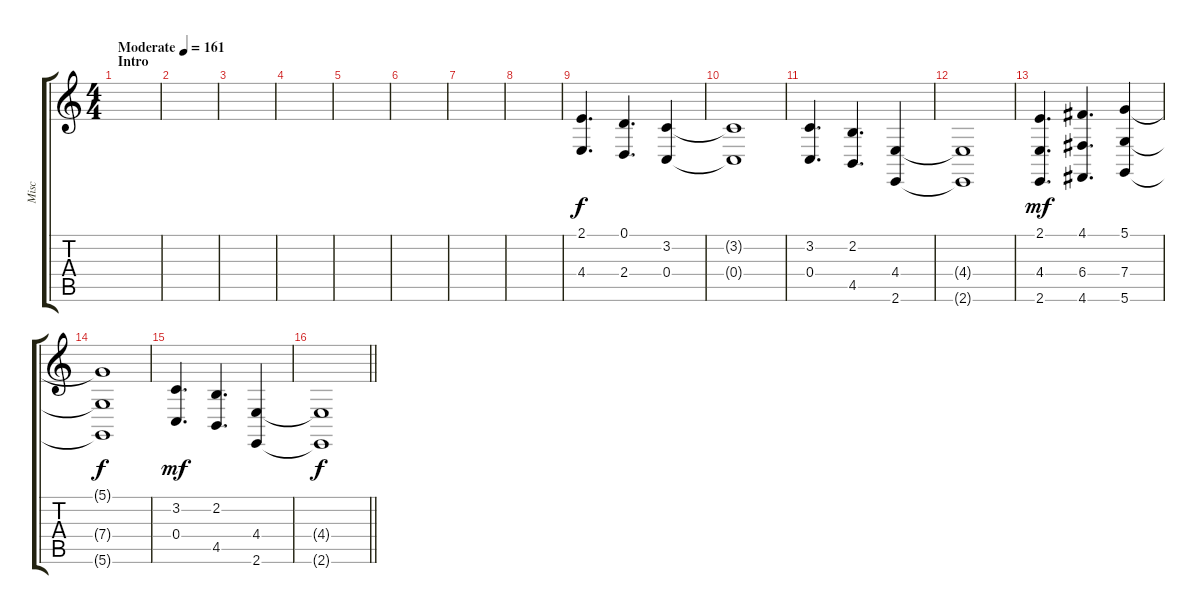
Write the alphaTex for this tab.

\track ("Misc" "Misc") {instrument choiraahs}
\staff {score tabs}
\tuning (D4 A3 F3 C3 G2 D2) {hide}
\ts (4 4)
\section ("" "Intro")
\tempo (161 "Moderate")
\clef g2
\ks c
|
|
|
|
|
|
|
|
(2.1 4.4).4{d} (0.1 2.4).4{d} (3.2 0.4).4{dy f} |
(3.2{t} 0.4{t}).1 |
(3.2 0.4).4{d} (2.2 4.5).4{d} (4.4 2.6).4 |
(4.4{t} 2.6{t}).1 |
(2.1 4.4 2.6).4{d dy mf} (4.1 6.4 4.6).4{d} (5.1 7.4 5.6).4 |
(5.1{t} 7.4{t} 5.6{t}).1{dy f} |
(3.2 0.4).4{d dy mf} (2.2 4.5).4{d} (4.4 2.6).4 |
\barLineRight lightlight
(4.4{t} 2.6{t}).1{dy f}
